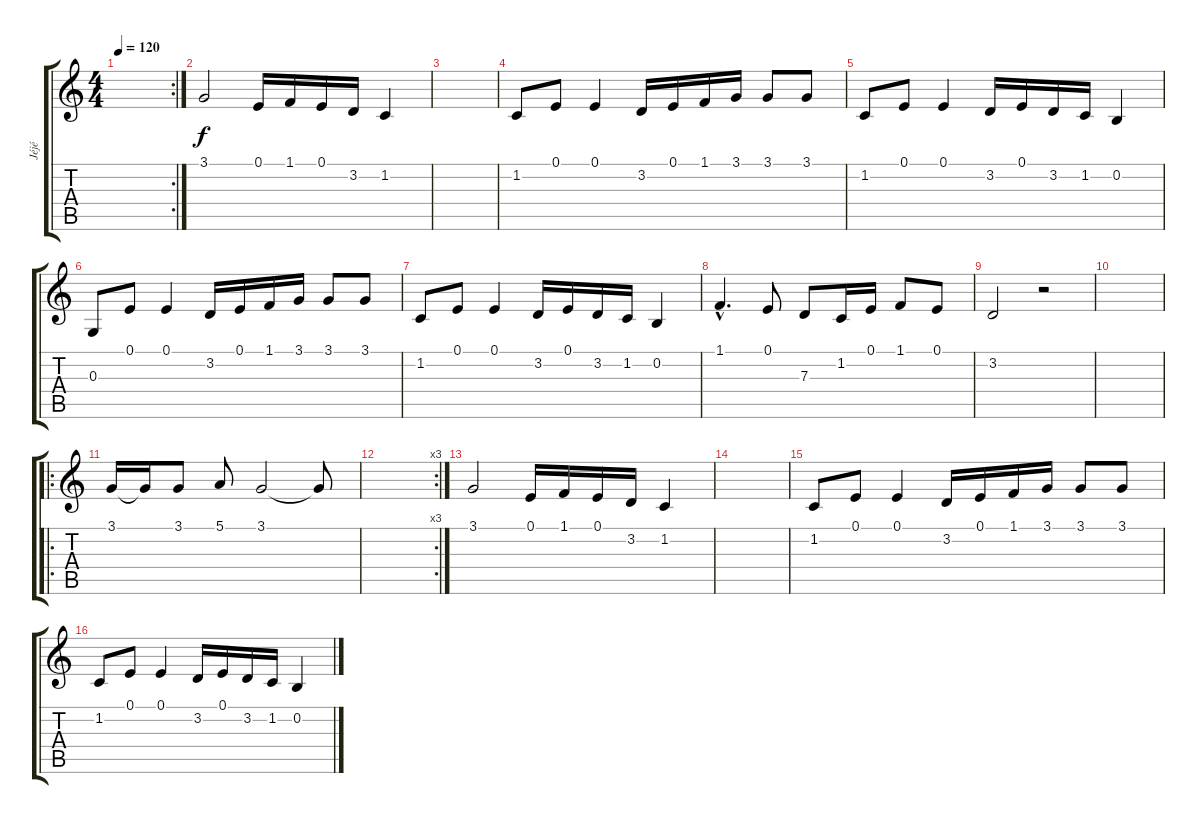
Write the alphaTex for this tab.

\track ("Jéjé" "Jéjé") {instrument choiraahs}
\staff {score tabs}
\tuning (E4 B3 G3 D3 A2 E2) {hide}
\rc 2
\ts (4 4)
\tempo 120
\clef g2
\ks c
|
3.1.2 0.1.16 1.1.16 0.1.16 3.2.16 1.2.4 |
|
1.2.8 0.1.8 0.1.4 3.2.16 0.1.16 1.1.16 3.1.16 3.1.8 3.1.8 |
1.2.8 0.1.8 0.1.4 3.2.16 0.1.16 3.2.16 1.2.16 0.2.4 |
0.3.8 0.1.8 0.1.4 3.2.16 0.1.16 1.1.16 3.1.16 3.1.8 3.1.8 |
1.2.8 0.1.8 0.1.4 3.2.16 0.1.16 3.2.16 1.2.16 0.2.4 |
1.1{hac}.4{d} 0.1.8 7.3.8 1.2.16 0.1.16 1.1.8 0.1.8 |
3.2.2 r.2 |
|
\ro
3.1.16 3.1{t}.16 3.1.8 5.1.8 3.1.2 3.1{t}.8 |
\rc 3
|
3.1.2 0.1.16 1.1.16 0.1.16 3.2.16 1.2.4 |
|
1.2.8 0.1.8 0.1.4 3.2.16 0.1.16 1.1.16 3.1.16 3.1.8 3.1.8 |
1.2.8 0.1.8 0.1.4 3.2.16 0.1.16 3.2.16 1.2.16 0.2.4
